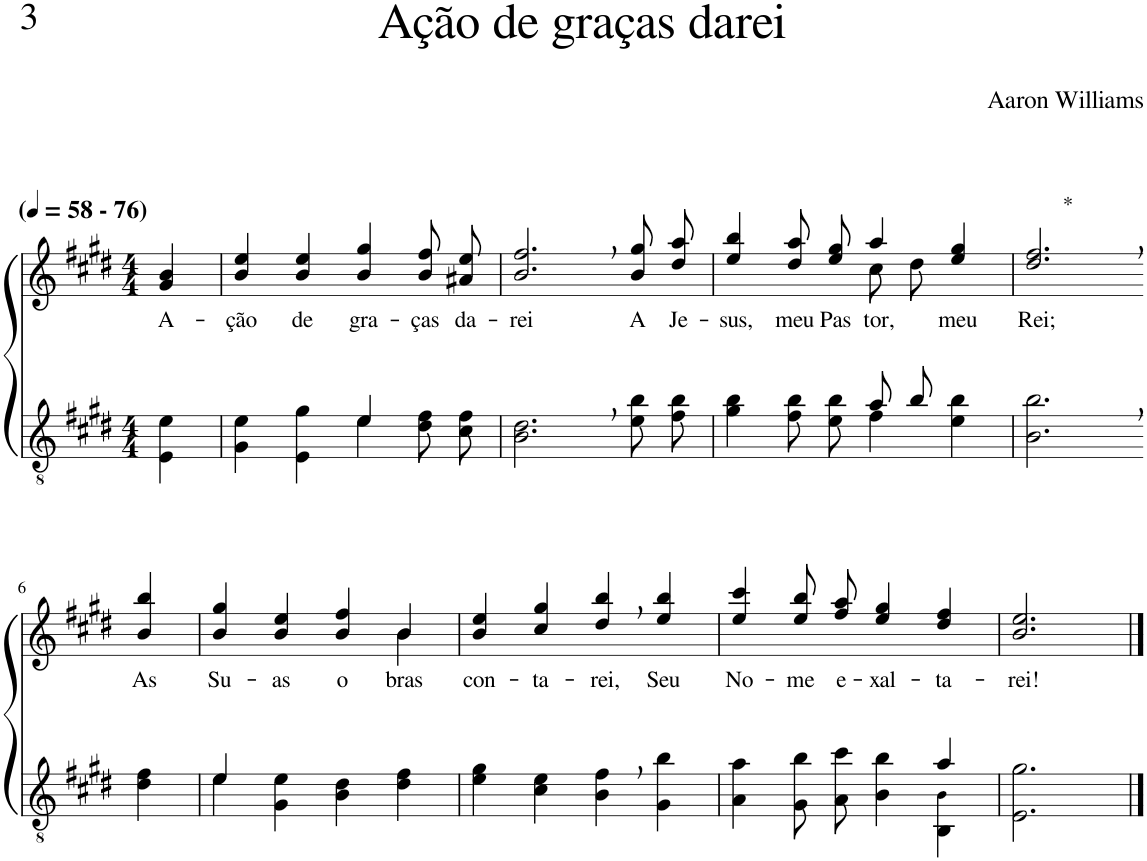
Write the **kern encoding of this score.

**kern	**kern	**text
*part2	*part1	*part1
*staff2	*staff1	*staff1
*I"Parte III e IV	*I"Parte I e II	*
*clefGv2	*clefG2	*
*Trd5c9	*Trd5c9	*
*k[f#c#g#d#]	*k[f#c#g#d#]	*
*M4/4	*M4/4	*
*MM58	*MM58	*
=1	=1	=1
!	!LO:TX:a:B:t=(	!
!	!LO:TX:a:B:t=- 76)	!
!	!	!LO:LY:b
4E\ 4e\	4g#/ 4b/	A-
=2	=2	=2
*^	*	*
!	!	!	!LO:LY:b
2ryy	4G#\ 4e\	4b/ 4ee/	-ção
!	!	!	!LO:LY:b
.	4E\ 4g#\	4b/ 4ee/	de
!	!	!	!LO:LY:b
4e/	4e\	4b/ 4gg#/	gra-
!	!	!	!LO:LY:b
4ryy	8d#\ 8f#\L	8b\ 8ff#\L	-ças
!	!	!	!LO:LY:b
.	8c#\ 8f#\J	8a#X\ 8ee\J	da-
=3	=3	=3	=3
!	!	!	!LO:LY:b
*v	*v	*	*
2.B\, 2.d#\,	2.b/, 2.ff#/,	-rei
!	!	!LO:LY:b
8e\ 8b\L	8b\ 8gg#\L	A
!	!	!LO:LY:b
8f#\ 8b\J	8dd#\ 8aa\J	Je-
=4	=4	=4
*^	*	*
!	!	!	!LO:LY:b
*	*	*^	*
2ryy	4g#\ 4b\	4ee/ 4bb/	2ryy	-sus,
!	!	!	!	!LO:LY:b
.	8f#\ 8b\L	8dd#\ 8aa\L	.	meu
!	!	!	!	!LO:LY:b
.	8e\ 8b\J	8ee\ 8gg#\J	.	Pas-
!	!	!	!	!LO:LY:b
8a/L	4f#\	4aa/	8cc#\L	-tor,
8b/J	.	.	8dd#\J	.
!	!	!	!	!LO:LY:b
4ryy	4e\ 4b\	4ee/ 4gg#/	4ryy	meu
=5	=5	=5	=5	=5
!	!	!LO:TX:a:t=*	!	!
!	!	!	!	!LO:LY:b
*v	*v	*	*	*
*	*v	*v	*
2.B\, 2.b\,	2.dd#/, 2.ff#/,	Rei;
!!LO:LB:g=z
=6-	=6-	=6-
!	!	!LO:LY:b
4d#\ 4f#\	4b/ 4bb/	As
=7	=7	=7
*^	*	*
!	!	!	!LO:LY:b
*	*	*^	*
4e/	4e\	4b/ 4gg#/	2.ryy	Su-
!	!	!	!	!LO:LY:b
2.ryy	4G#\ 4e\	4b/ 4ee/	.	-as
!	!	!	!	!LO:LY:b
.	4B\ 4d#\	4b/ 4ff#/	.	o-
!	!	!	!	!LO:LY:b
.	4d#\ 4f#\	4b/	4b\	-bras
=8	=8	=8	=8	=8
!	!	!	!	!LO:LY:b
*v	*v	*	*	*
*	*v	*v	*
4e\ 4g#\	4b/ 4ee/	con-
!	!	!LO:LY:b
4c#\ 4e\	4cc#/ 4gg#/	-ta-
!	!	!LO:LY:b
4B\, 4f#\,	4dd#/, 4bb/,	-rei,
!	!	!LO:LY:b
4G#\ 4b\	4ee/ 4bb/	Seu
=9	=9	=9
*^	*	*
!	!	!	!LO:LY:b
2.ryy	4A\ 4a\	4ee/ 4ccc#/	No-
!	!	!	!LO:LY:b
.	8G#\ 8b\L	8ee\ 8bb\L	-me
!	!	!	!LO:LY:b
.	8A\ 8cc#\J	8ff#\ 8aa\J	e-
!	!	!	!LO:LY:b
.	4B\ 4b\	4ee/ 4gg#/	-xal-
!	!	!	!LO:LY:b
4a/	4BB\ 4B!\	4dd#/ 4ff#/	-ta-
=10	=10	=10	=10
!	!	!	!LO:LY:b
*v	*v	*	*
2.E\ 2.g#\	2.b/ 2.ee/	-rei!
==	==	==
*-	*-	*-
